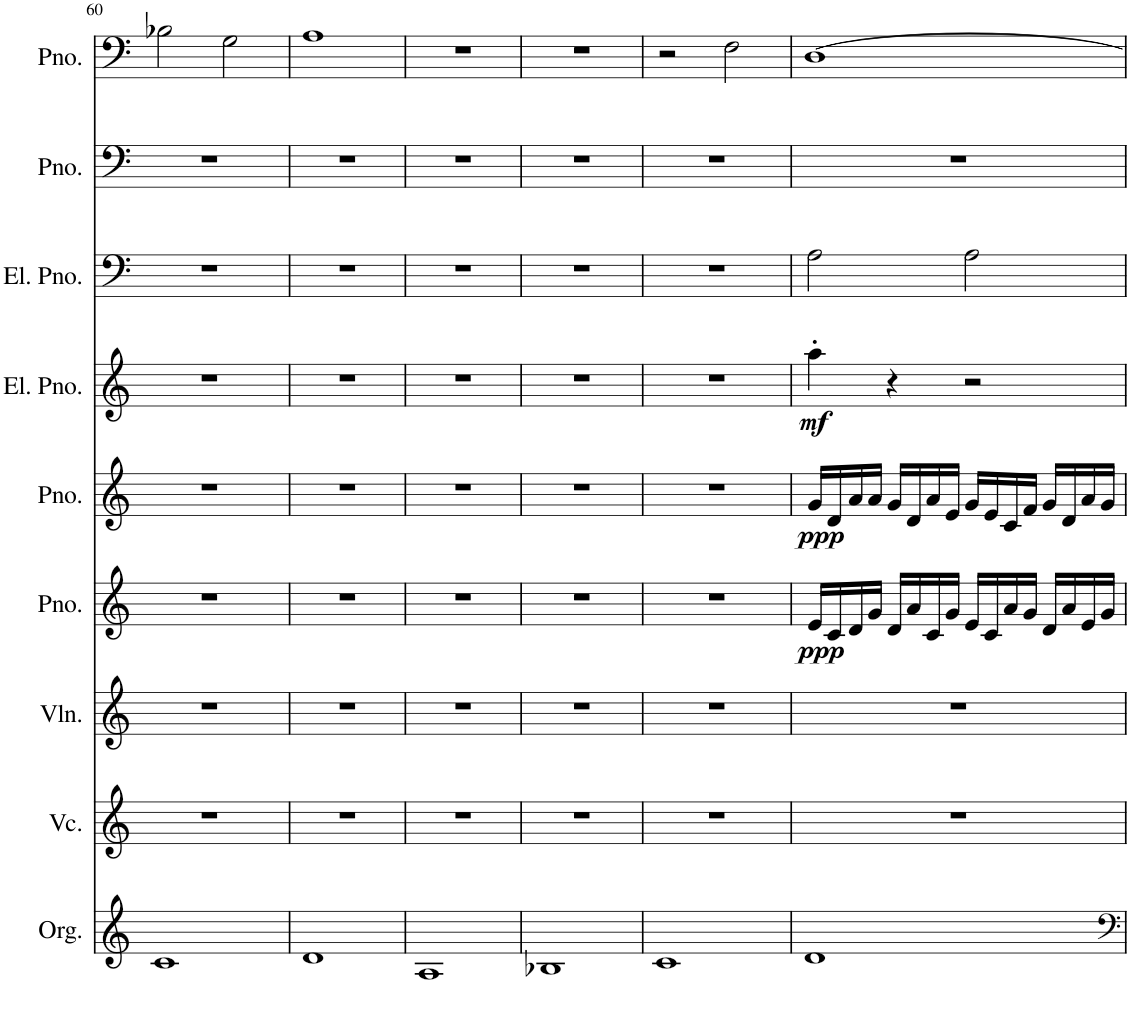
**kern	**kern	**kern	**kern	**dynam	**kern	**dynam	**kern	**dynam	**kern	**kern	**kern
*part9	*part8	*part7	*part6	*part6	*part5	*part5	*part4	*part4	*part3	*part2	*part1
*staff9	*staff8	*staff7	*staff6	*staff6	*staff5	*staff5	*staff4	*staff4	*staff3	*staff2	*staff1
*I"オルガン	*I"チェロ	*I"ヴァイオリン	*I"ピアノ	*	*I"ピアノ	*	*I"エレクトリックピアノ	*	*I"エレクトリックピアノ	*I"ピアノ	*I"ピアノ
!!LO:PB:g=z
*clefG2	*clefG2	*clefG2	*clefG2	*	*clefG2	*	*clefG2	*	*clefF4	*clefF4	*clefF4
*k[]	*k[]	*k[]	*k[]	*	*k[]	*	*k[]	*	*k[]	*k[]	*k[]
*M4/4	*M4/4	*M4/4	*M4/4	*	*M4/4	*	*M4/4	*	*M4/4	*M4/4	*M4/4
=60	=60	=60	=60	=60	=60	=60	=60	=60	=60	=60	=60
1c	1r	1r	1r	.	1r	.	1r	.	1r	1r	2B-X\
.	.	.	.	.	.	.	.	.	.	.	2G\
=61	=61	=61	=61	=61	=61	=61	=61	=61	=61	=61	=61
1d	1r	1r	1r	.	1r	.	1r	.	1r	1r	1A
=62	=62	=62	=62	=62	=62	=62	=62	=62	=62	=62	=62
1A	1r	1r	1r	.	1r	.	1r	.	1r	1r	1r
=63	=63	=63	=63	=63	=63	=63	=63	=63	=63	=63	=63
1B-X	1r	1r	1r	.	1r	.	1r	.	1r	1r	1r
=64	=64	=64	=64	=64	=64	=64	=64	=64	=64	=64	=64
1c	1r	1r	1r	.	1r	.	1r	.	1r	1r	2r
.	.	.	.	.	.	.	.	.	.	.	2F\
=65	=65	=65	=65	=65	=65	=65	=65	=65	=65	=65	=65
!	!	!	!	!LO:DY:b	!	!LO:DY:b	!	!LO:DY:b	!	!	!
1d	1r	1r	16e/LL	ppp	16g/LL	ppp	4aa'\	mf	2A\	1r	[1D
.	.	.	16c/	.	16d/	.	.	.	.	.	.
.	.	.	16d/	.	16a/	.	.	.	.	.	.
.	.	.	16g/JJ	.	16a/JJ	.	.	.	.	.	.
.	.	.	16d/LL	.	16g/LL	.	4r	.	.	.	.
.	.	.	16a/	.	16d/	.	.	.	.	.	.
.	.	.	16c/	.	16a/	.	.	.	.	.	.
.	.	.	16g/JJ	.	16e/JJ	.	.	.	.	.	.
.	.	.	16e/LL	.	16g/LL	.	2r	.	2A\	.	.
.	.	.	16c/	.	16e/	.	.	.	.	.	.
.	.	.	16a/	.	16c/	.	.	.	.	.	.
.	.	.	16g/JJ	.	16f/JJ	.	.	.	.	.	.
.	.	.	16d/LL	.	16g/LL	.	.	.	.	.	.
.	.	.	16a/	.	16d/	.	.	.	.	.	.
.	.	.	16e/	.	16a/	.	.	.	.	.	.
.	.	.	16g/JJ	.	16g/JJ	.	.	.	.	.	.
=	=	=	=	=	=	=	=	=	=	=	=
*-	*-	*-	*-	*-	*-	*-	*-	*-	*-	*-	*-
